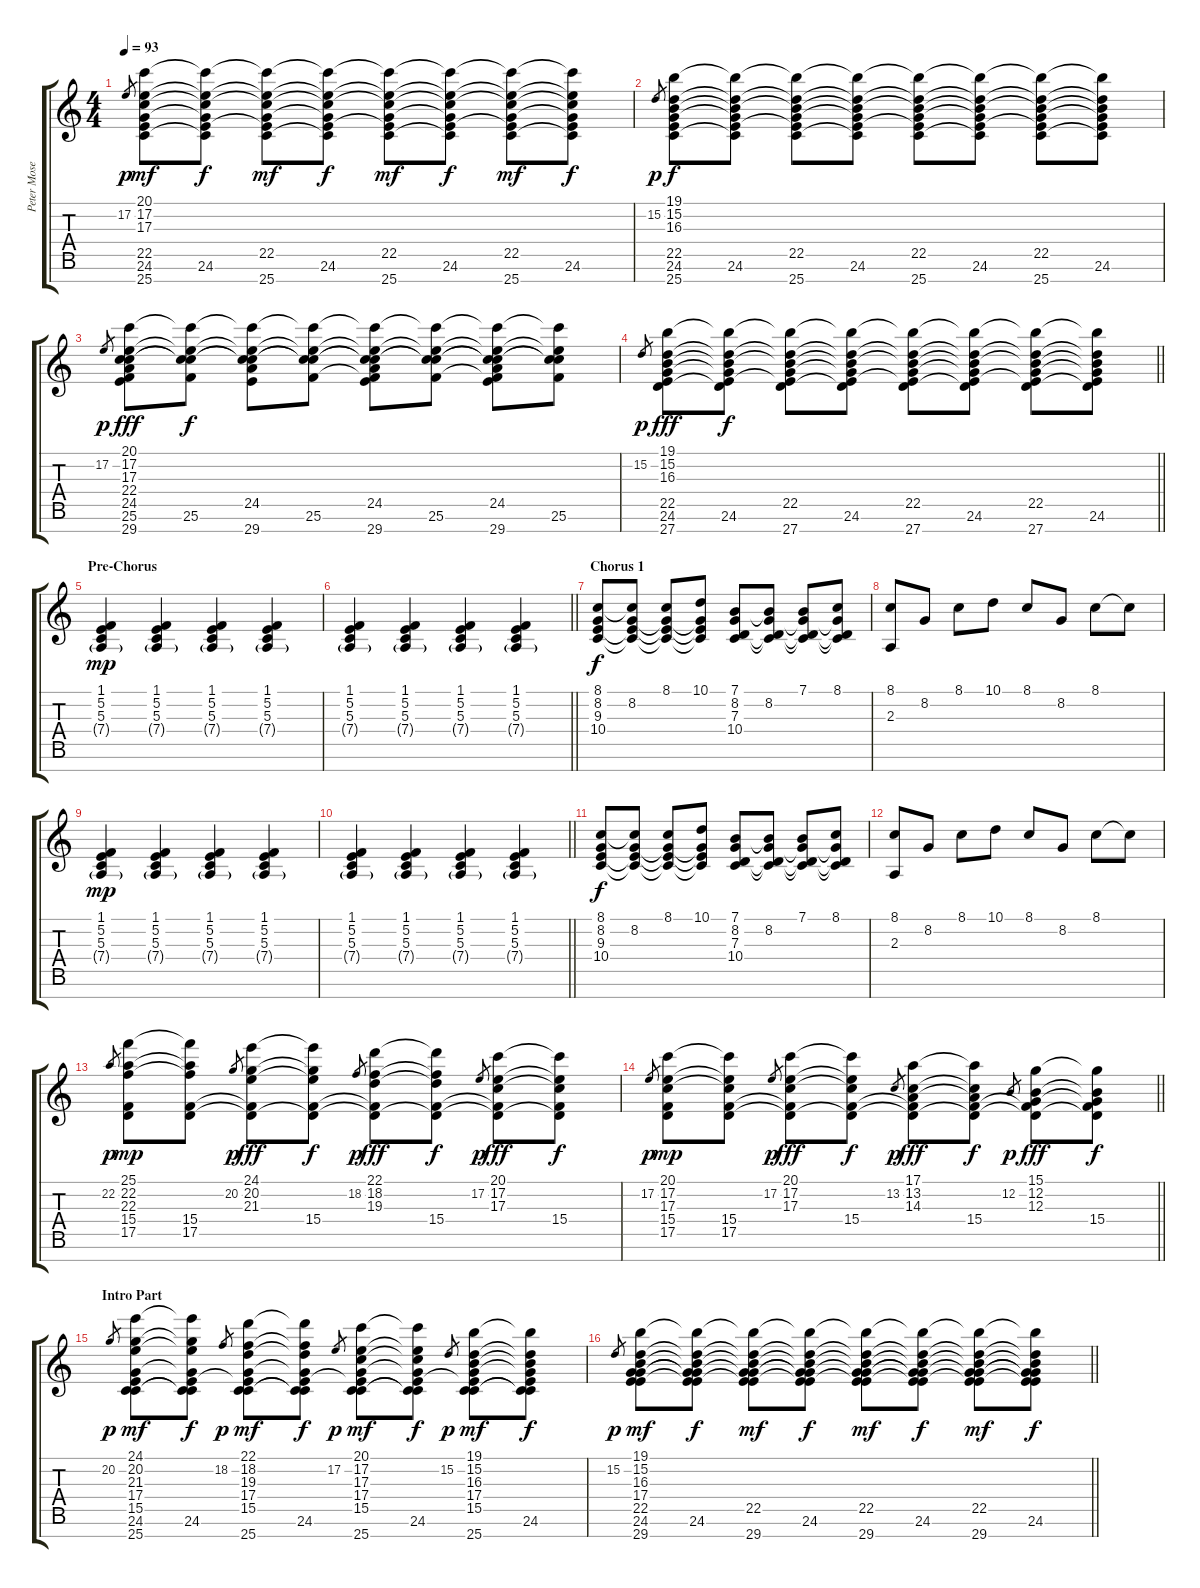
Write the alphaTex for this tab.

\track ("Peter Mosely" "Peter Mose") {instrument acousticgrandpiano}
\staff {score tabs}
\tuning (E4 B3 G3 D3 A2 E2 B1) {hide}
\ts (4 4)
\tempo 93
\clef g2
\ks c
17.2.8{gr dy p} (20.1 17.2 17.3 22.5 24.6 25.7).8{dy mf} (20.1{t} 17.2{t} 17.3{t} 22.5{t} 24.6 25.7{t}).8{dy f} (20.1{t} 17.2{t} 17.3{t} 22.5 24.6{t} 25.7).8{dy mf} (20.1{t} 17.2{t} 17.3{t} 22.5{t} 24.6 25.7{t}).8{dy f} (20.1{t} 17.2{t} 17.3{t} 22.5 24.6{t} 25.7).8{dy mf} (20.1{t} 17.2{t} 17.3{t} 22.5{t} 24.6 25.7{t}).8{dy f} (20.1{t} 17.2{t} 17.3{t} 22.5 24.6{t} 25.7).8{dy mf} (20.1{t} 17.2{t} 17.3{t} 22.5{t} 24.6 25.7{t}).8{dy f} |
15.2.8{gr dy p} (19.1 15.2 16.3 22.5 24.6 25.7).8{dy f} (19.1{t} 15.2{t} 16.3{t} 22.5{t} 24.6 25.7{t}).8 (19.1{t} 15.2{t} 16.3{t} 22.5 24.6{t} 25.7).8 (19.1{t} 15.2{t} 16.3{t} 22.5{t} 24.6 25.7{t}).8 (19.1{t} 15.2{t} 16.3{t} 22.5 24.6{t} 25.7).8 (19.1{t} 15.2{t} 16.3{t} 22.5{t} 24.6 25.7{t}).8 (19.1{t} 15.2{t} 16.3{t} 22.5 24.6{t} 25.7).8 (19.1{t} 15.2{t} 16.3{t} 22.5{t} 24.6 25.7{t}).8 |
17.2.8{gr dy p} (20.1 17.2 17.3 22.4 24.5 25.6 29.7).8{dy fff} (20.1{t} 17.2{t} 17.3{t} 22.4{t} 25.6).8{dy f} (20.1{t} 17.2{t} 17.3{t} 22.4{t} 24.5 29.7).8 (20.1{t} 17.2{t} 17.3{t} 22.4{t} 25.6).8 (20.1{t} 17.2{t} 17.3{t} 22.4{t} 24.5 25.6{t} 29.7).8 (20.1{t} 17.2{t} 17.3{t} 22.4{t} 25.6).8 (20.1{t} 17.2{t} 17.3{t} 22.4{t} 24.5 25.6{t} 29.7).8 (20.1{t} 17.2{t} 17.3{t} 22.4{t} 25.6).8 |
\barLineRight lightlight
15.2.8{gr dy p} (19.1 15.2 16.3 22.5 24.6 27.7).8{dy fff} (19.1{t} 15.2{t} 16.3{t} 22.5{t} 24.6 27.7{t}).8{dy f} (19.1{t} 15.2{t} 16.3{t} 22.5 24.6{t} 27.7).8 (19.1{t} 15.2{t} 16.3{t} 22.5{t} 24.6 27.7{t}).8 (19.1{t} 15.2{t} 16.3{t} 22.5 24.6{t} 27.7).8 (19.1{t} 15.2{t} 16.3{t} 22.5{t} 24.6 27.7{t}).8 (19.1{t} 15.2{t} 16.3{t} 22.5 24.6{t} 27.7).8 (19.1{t} 15.2{t} 16.3{t} 22.5{t} 24.6 27.7{t}).8 |
\section ("" "Pre-Chorus")
(1.1 5.2 5.3 7.4{g}).4{dy mp} (1.1 5.2 5.3 7.4{g}).4 (1.1 5.2 5.3 7.4{g}).4 (1.1 5.2 5.3 7.4{g}).4 |
\barLineRight lightlight
(1.1 5.2 5.3 7.4{g}).4 (1.1 5.2 5.3 7.4{g}).4 (1.1 5.2 5.3 7.4{g}).4 (1.1 5.2 5.3 7.4{g}).4 |
\section ("" "Chorus 1")
(8.1 8.2 9.3 10.4).8{dy f} (8.1{t} 8.2 9.3{t} 10.4{t}).8 (8.1 8.2{t} 9.3{t} 10.4{t}).8 (10.1 8.2{t} 9.3{t} 10.4{t}).8 (7.1 8.2 7.3 10.4).8 (7.1{t} 8.2 7.3{t} 10.4{t}).8 (7.1 8.2{t} 7.3{t} 10.4{t}).8 (8.1 8.2{t} 7.3{t} 10.4{t}).8 |
(8.1 2.3).8 8.2.8 8.1.8 10.1.8 8.1.8 8.2.8 8.1.8 8.1{t}.8 |
(1.1 5.2 5.3 7.4{g}).4{dy mp} (1.1 5.2 5.3 7.4{g}).4 (1.1 5.2 5.3 7.4{g}).4 (1.1 5.2 5.3 7.4{g}).4 |
\barLineRight lightlight
(1.1 5.2 5.3 7.4{g}).4 (1.1 5.2 5.3 7.4{g}).4 (1.1 5.2 5.3 7.4{g}).4 (1.1 5.2 5.3 7.4{g}).4 |
(8.1 8.2 9.3 10.4).8{dy f} (8.1{t} 8.2 9.3{t} 10.4{t}).8 (8.1 8.2{t} 9.3{t} 10.4{t}).8 (10.1 8.2{t} 9.3{t} 10.4{t}).8 (7.1 8.2 7.3 10.4).8 (7.1{t} 8.2 7.3{t} 10.4{t}).8 (7.1 8.2{t} 7.3{t} 10.4{t}).8 (8.1 8.2{t} 7.3{t} 10.4{t}).8 |
(8.1 2.3).8 8.2.8 8.1.8 10.1.8 8.1.8 8.2.8 8.1.8 8.1{t}.8 |
22.2.8{gr dy p} (25.1 22.2 22.3 15.4 17.5).8{dy mp} (25.1{t} 22.2{t} 22.3{t} 15.4 17.5).8 20.2.8{gr dy p} (24.1 20.2 21.3 15.4{t} 17.5{t}).8{dy fff} (24.1{t} 20.2{t} 21.3{t} 15.4 17.5{t}).8{dy f} 18.2.8{gr dy p} (22.1 18.2 19.3 15.4{t} 17.5{t}).8{dy fff} (22.1{t} 18.2{t} 19.3{t} 15.4 17.5{t}).8{dy f} 17.2.8{gr dy p} (20.1 17.2 17.3 15.4{t} 17.5{t}).8{dy fff} (20.1{t} 17.2{t} 17.3{t} 15.4 17.5{t}).8{dy f} |
\barLineRight lightlight
17.2.8{gr dy p} (20.1 17.2 17.3 15.4 17.5).8{dy mp} (20.1{t} 17.2{t} 17.3{t} 15.4 17.5).8 17.2.8{gr dy p} (20.1 17.2 17.3 15.4{t} 17.5{t}).8{dy fff} (20.1{t} 17.2{t} 17.3{t} 15.4 17.5{t}).8{dy f} 13.2.8{gr dy p} (17.1 13.2 14.3 15.4{t} 17.5{t}).8{dy fff} (17.1{t} 13.2{t} 14.3{t} 15.4 17.5{t}).8{dy f} 12.2.8{gr dy p} (15.1 12.2 12.3 15.4{t} 17.5{t}).8{dy fff} (15.1{t} 12.2{t} 12.3{t} 15.4 17.5{t}).8{dy f} |
\section ("" "Intro Part")
20.2.8{gr dy p} (24.1 20.2 21.3 17.4 15.5 24.6 25.7).8{dy mf} (24.1{t} 20.2{t} 21.3{t} 17.4{t} 15.5{t} 24.6 25.7{t}).8{dy f} 18.2.8{gr dy p} (22.1 18.2 19.3 17.4 15.5 24.6{t} 25.7).8{dy mf} (22.1{t} 18.2{t} 19.3{t} 17.4{t} 15.5{t} 24.6 25.7{t}).8{dy f} 17.2.8{gr dy p} (20.1 17.2 17.3 17.4 15.5 24.6{t} 25.7).8{dy mf} (20.1{t} 17.2{t} 17.3{t} 17.4{t} 15.5{t} 24.6 25.7{t}).8{dy f} 15.2.8{gr dy p} (19.1 15.2 16.3 17.4 15.5 24.6{t} 25.7).8{dy mf} (19.1{t} 15.2{t} 16.3{t} 17.4{t} 15.5{t} 24.6 25.7{t}).8{dy f} |
\barLineRight lightlight
15.2.8{gr dy p} (19.1 15.2 16.3 17.4 22.5 24.6 29.7).8{dy mf} (19.1{t} 15.2{t} 16.3{t} 17.4{t} 22.5{t} 24.6 29.7{t}).8{dy f} (19.1{t} 15.2{t} 16.3{t} 17.4{t} 22.5 24.6{t} 29.7).8{dy mf} (19.1{t} 15.2{t} 16.3{t} 17.4{t} 22.5{t} 24.6 29.7{t}).8{dy f} (19.1{t} 15.2{t} 16.3{t} 17.4{t} 22.5 24.6{t} 29.7).8{dy mf} (19.1{t} 15.2{t} 16.3{t} 17.4{t} 22.5{t} 24.6 29.7{t}).8{dy f} (19.1{t} 15.2{t} 16.3{t} 17.4{t} 22.5 24.6{t} 29.7).8{dy mf} (19.1{t} 15.2{t} 16.3{t} 17.4{t} 22.5{t} 24.6 29.7{t}).8{dy f}
